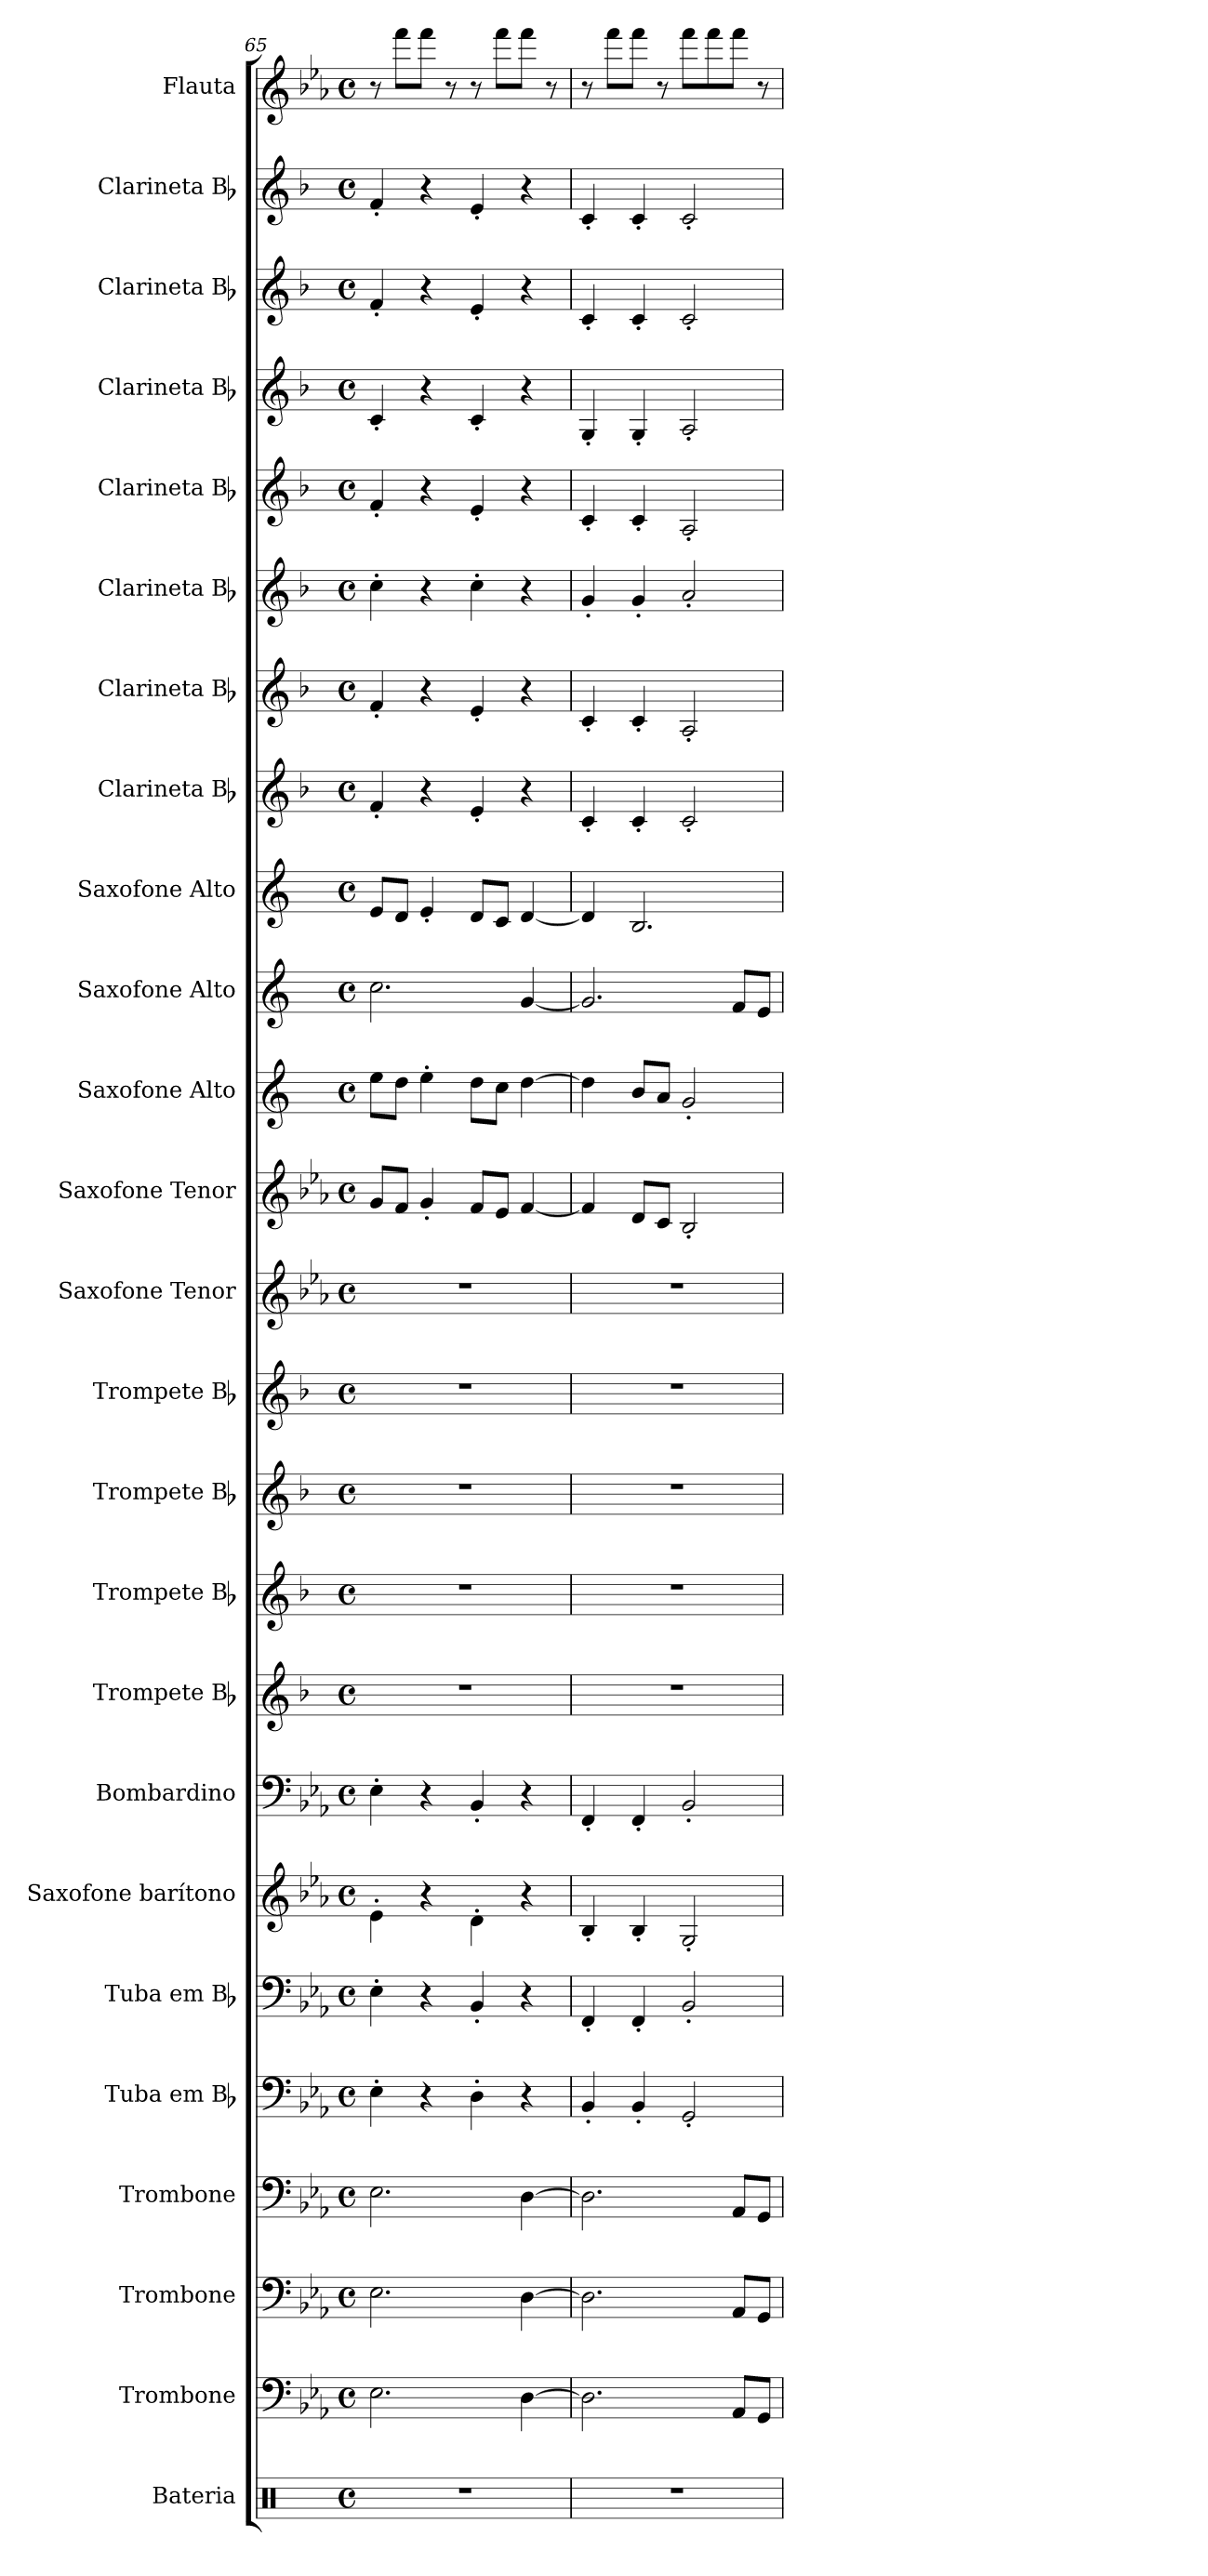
**kern	**kern	**kern	**kern	**kern	**kern	**kern	**kern	**kern	**kern	**kern	**kern	**kern	**kern	**kern	**kern	**kern	**kern	**kern	**kern	**kern	**kern	**kern	**kern	**kern
*part25	*part24	*part23	*part22	*part21	*part20	*part19	*part18	*part17	*part16	*part15	*part14	*part13	*part12	*part11	*part10	*part9	*part8	*part7	*part6	*part5	*part4	*part3	*part2	*part1
*staff25	*staff24	*staff23	*staff22	*staff21	*staff20	*staff19	*staff18	*staff17	*staff16	*staff15	*staff14	*staff13	*staff12	*staff11	*staff10	*staff9	*staff8	*staff7	*staff6	*staff5	*staff4	*staff3	*staff2	*staff1
*I"Bateria	*I"Trombone	*I"Trombone	*I"Trombone	*I"Tuba em Bb	*I"Tuba em Bb	*I"Saxofone barítono	*I"Bombardino	*I"Trompete Bb	*I"Trompete Bb	*I"Trompete Bb	*I"Trompete Bb	*I"Saxofone Tenor	*I"Saxofone Tenor	*I"Saxofone Alto	*I"Saxofone Alto	*I"Saxofone Alto	*I"Clarineta Bb	*I"Clarineta Bb	*I"Clarineta Bb	*I"Clarineta Bb	*I"Clarineta Bb	*I"Clarineta Bb	*I"Clarineta Bb	*I"Flauta
*I'Bat.	*I'Tbn.	*I'Tbn.	*I'Tbn.	*I'Tu. Bb	*I'Tu. Bb	*	*I'Bomb.	*I'Tpt. Bb	*I'Tpt. Bb	*I'Tpt. Bb	*I'Tpt. Bb	*I'Sax. Tn.	*I'Sax. Tn.	*	*	*	*I'Cl. Bb	*I'Cl. Bb	*I'Cl. Bb	*I'Cl. Bb	*I'Cl. Bb	*I'Cl. Bb	*I'Cl. Bb	*I'Fl.
!!LO:PB:g=z
*clefX	*clefF4	*clefF4	*clefF4	*clefF4	*clefF4	*clefG2	*clefF4	*clefG2	*clefG2	*clefG2	*clefG2	*clefG2	*clefG2	*clefG2	*clefG2	*clefG2	*clefG2	*clefG2	*clefG2	*clefG2	*clefG2	*clefG2	*clefG2	*clefG2
*	*	*	*	*	*	*ITrd12c21	*	*ITrd1c2	*ITrd1c2	*ITrd1c2	*ITrd1c2	*ITrd8c14	*ITrd8c14	*ITrd5c9	*ITrd5c9	*ITrd5c9	*ITrd1c2	*ITrd1c2	*ITrd1c2	*ITrd1c2	*ITrd1c2	*ITrd1c2	*ITrd1c2	*
*k[]	*k[b-e-a-]	*k[b-e-a-]	*k[b-e-a-]	*k[b-e-a-]	*k[b-e-a-]	*k[b-e-a-]	*k[b-e-a-]	*k[b-e-a-]	*k[b-e-a-]	*k[b-e-a-]	*k[b-e-a-]	*k[b-e-a-]	*k[b-e-a-]	*k[b-e-a-]	*k[b-e-a-]	*k[b-e-a-]	*k[b-e-a-]	*k[b-e-a-]	*k[b-e-a-]	*k[b-e-a-]	*k[b-e-a-]	*k[b-e-a-]	*k[b-e-a-]	*k[b-e-a-]
*M4/4	*M4/4	*M4/4	*M4/4	*M4/4	*M4/4	*M4/4	*M4/4	*M4/4	*M4/4	*M4/4	*M4/4	*M4/4	*M4/4	*M4/4	*M4/4	*M4/4	*M4/4	*M4/4	*M4/4	*M4/4	*M4/4	*M4/4	*M4/4	*M4/4
*met(c)	*met(c)	*met(c)	*met(c)	*met(c)	*met(c)	*met(c)	*met(c)	*met(c)	*met(c)	*met(c)	*met(c)	*met(c)	*met(c)	*met(c)	*met(c)	*met(c)	*met(c)	*met(c)	*met(c)	*met(c)	*met(c)	*met(c)	*met(c)	*met(c)
=65	=65	=65	=65	=65	=65	=65	=65	=65	=65	=65	=65	=65	=65	=65	=65	=65	=65	=65	=65	=65	=65	=65	=65	=65
1r	2.E-\	2.E-\	2.E-\	4E-'\	4E-'\	4E-'\	4E-'\	1r	1r	1r	1r	1r	8G/L	8g\L	2.e-\	8G/L	4e-'/	4e-'/	4b-'\	4e-'/	4B-'/	4e-'/	4e-'/	8r
.	.	.	.	.	.	.	.	.	.	.	.	.	8F/J	8f\J	.	8F/J	.	.	.	.	.	.	.	8fff\L
.	.	.	.	4r	4r	4r	4r	.	.	.	.	.	4G'/	4g'\	.	4G'/	4r	4r	4r	4r	4r	4r	4r	8fff\J
.	.	.	.	.	.	.	.	.	.	.	.	.	.	.	.	.	.	.	.	.	.	.	.	8r
.	.	.	.	4D'\	4BB-'/	4D'\	4BB-'/	.	.	.	.	.	8F/L	8f\L	.	8F/L	4d'/	4d'/	4b-'\	4d'/	4B-'/	4d'/	4d'/	8r
.	.	.	.	.	.	.	.	.	.	.	.	.	8E-/J	8e-\J	.	8E-/J	.	.	.	.	.	.	.	8fff\L
.	[4D\	[4D\	[4D\	4r	4r	4r	4r	.	.	.	.	.	[4F/	[4f\	[4B-/	[4F/	4r	4r	4r	4r	4r	4r	4r	8fff\J
.	.	.	.	.	.	.	.	.	.	.	.	.	.	.	.	.	.	.	.	.	.	.	.	8r
=66	=66	=66	=66	=66	=66	=66	=66	=66	=66	=66	=66	=66	=66	=66	=66	=66	=66	=66	=66	=66	=66	=66	=66	=66
1r	2.D\]	2.D\]	2.D\]	4BB-'/	4FF'/	4BB-'/	4FF'/	1r	1r	1r	1r	1r	4F/]	4f\]	2.B-/]	4F/]	4B-'/	4B-'/	4f'/	4B-'/	4F'/	4B-'/	4B-'/	8r
.	.	.	.	.	.	.	.	.	.	.	.	.	.	.	.	.	.	.	.	.	.	.	.	8fff\L
.	.	.	.	4BB-'/	4FF'/	4BB-'/	4FF'/	.	.	.	.	.	8D/L	8d/L	.	2.D/	4B-'/	4B-'/	4f'/	4B-'/	4F'/	4B-'/	4B-'/	8fff\J
.	.	.	.	.	.	.	.	.	.	.	.	.	8C/J	8c/J	.	.	.	.	.	.	.	.	.	8r
.	.	.	.	2GG'/	2BB-'/	2GG'/	2BB-'/	.	.	.	.	.	2BB-'/	2B-'/	.	.	2B-'/	2G'/	2g'/	2G'/	2G'/	2B-'/	2B-'/	8fff\L
.	.	.	.	.	.	.	.	.	.	.	.	.	.	.	.	.	.	.	.	.	.	.	.	8fff\
.	8AA-/L	8AA-/L	8AA-/L	.	.	.	.	.	.	.	.	.	.	.	8A-/L	.	.	.	.	.	.	.	.	8fff\J
.	8GG/J	8GG/J	8GG/J	.	.	.	.	.	.	.	.	.	.	.	8G/J	.	.	.	.	.	.	.	.	8r
=	=	=	=	=	=	=	=	=	=	=	=	=	=	=	=	=	=	=	=	=	=	=	=	=
*-	*-	*-	*-	*-	*-	*-	*-	*-	*-	*-	*-	*-	*-	*-	*-	*-	*-	*-	*-	*-	*-	*-	*-	*-
